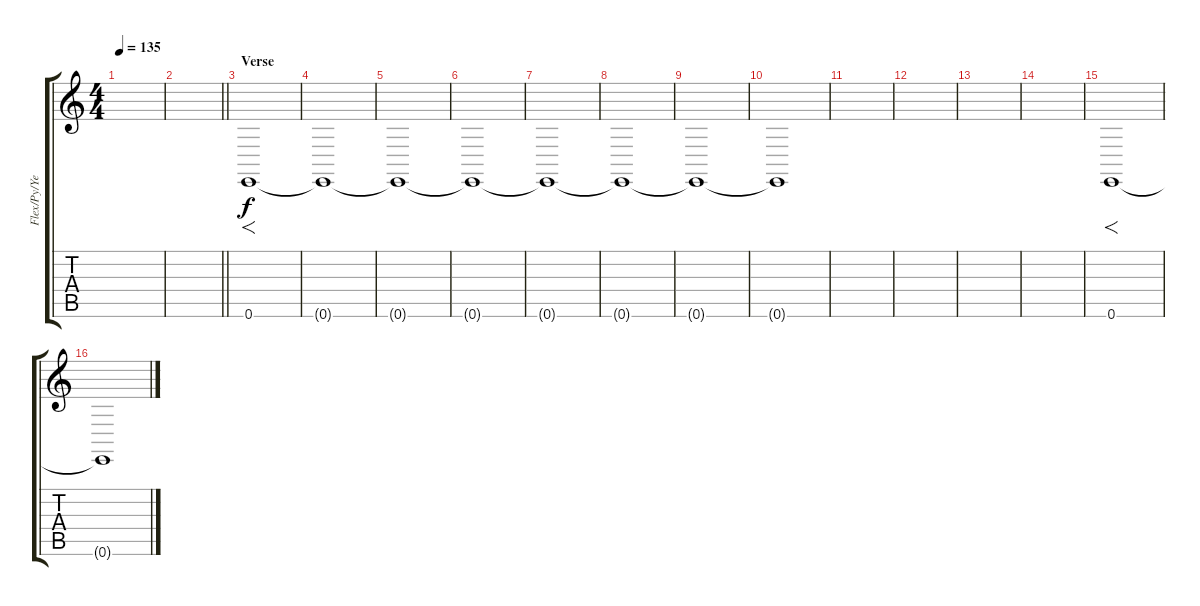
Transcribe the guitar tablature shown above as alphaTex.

\track ("Flex/Py/Yellow" "Flex/Py/Ye") {instrument bagpipe}
\staff {score tabs}
\tuning (E4 B3 G3 D3 A2 E2) {hide}
\ts (4 4)
\tempo 135
\clef g2
\ks c
|
\barLineRight lightlight
|
\section ("" "Verse")
0.6.1{f} |
0.6{t}.1 |
0.6{t}.1 |
0.6{t}.1 |
0.6{t}.1 |
0.6{t}.1 |
0.6{t}.1 |
0.6{t}.1 |
|
|
|
|
0.6.1{f} |
0.6{t}.1
